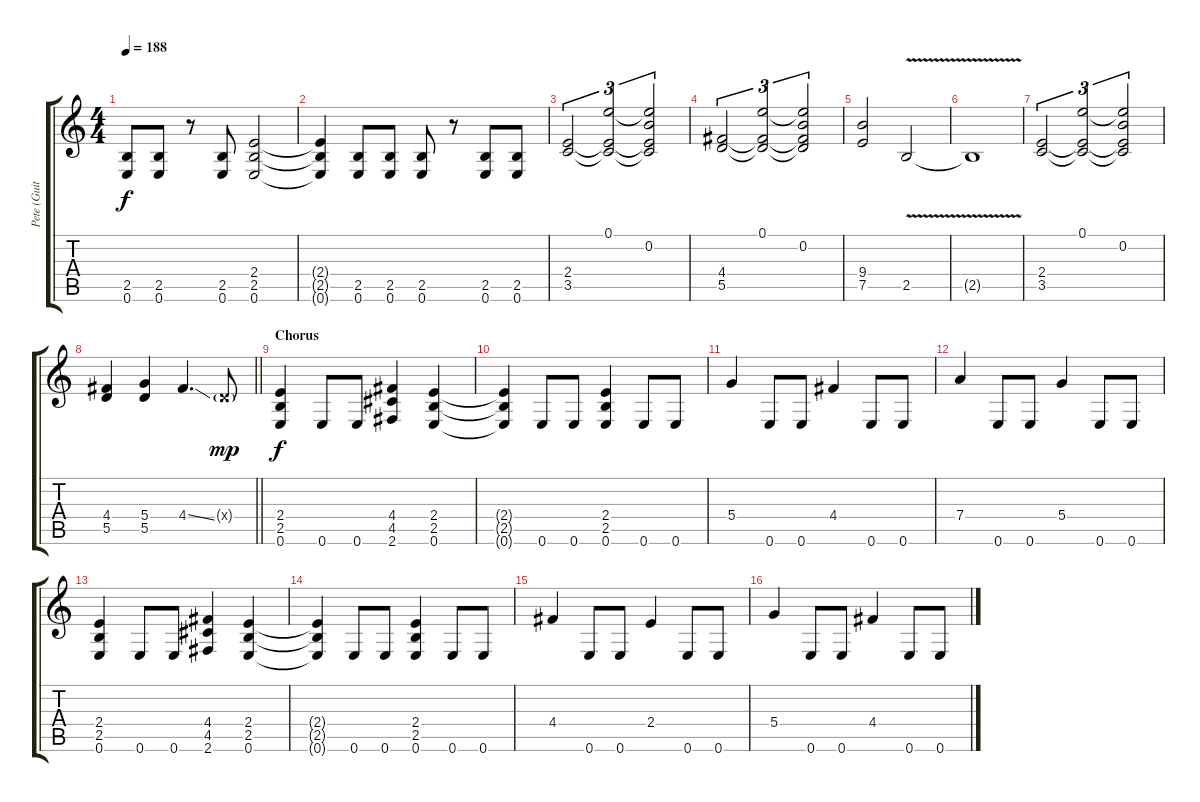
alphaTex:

\track ("Pete (Guitar I)" "Pete (Guit") {solo instrument distortionguitar}
\staff {score tabs}
\tuning (E4 B3 G3 D3 A2 E2) {hide}
\ts (4 4)
\tempo 188
\clef g2
\ks c
(2.5 0.6).8{dy f} (2.5 0.6).8 r.8 (2.5 0.6).8 (2.4 2.5 0.6).2 |
(2.4{t} 2.5{t} 0.6{t}).4 (2.5 0.6).8 (2.5 0.6).8 (2.5 0.6).8 r.8 (2.5 0.6).8 (2.5 0.6).8 |
(2.4 3.5).2{tu (3 2)} (0.1 2.4{t} 3.5{t}).2{tu (3 2)} (0.1{t} 0.2 2.4{t} 3.5{t}).2{tu (3 2)} |
(4.4 5.5).2{tu (3 2)} (0.1 4.4{t} 5.5{t}).2{tu (3 2)} (0.1{t} 0.2 4.4{t} 5.5{t}).2{tu (3 2)} |
(9.4 7.5).2 2.5{v}.2 |
2.5{t}.1 |
(2.4 3.5).2{tu (3 2)} (0.1 2.4{t} 3.5{t}).2{tu (3 2)} (0.1{t} 0.2 2.4{t} 3.5{t}).2{tu (3 2)} |
\barLineRight lightlight
(4.4 5.5).4 (5.4 5.5).4 4.4{ss}.4{d} 0.4{g x}.8{dy mp} |
\section ("" "Chorus")
(2.4 2.5 0.6).4{dy f} 0.6.8 0.6.8 (4.4 4.5 2.6).4 (2.4 2.5 0.6).4 |
(2.4{t} 2.5{t} 0.6{t}).4 0.6.8 0.6.8 (2.4 2.5 0.6).4 0.6.8 0.6.8 |
5.4.4 0.6.8 0.6.8 4.4.4 0.6.8 0.6.8 |
7.4.4 0.6.8 0.6.8 5.4.4 0.6.8 0.6.8 |
(2.4 2.5 0.6).4 0.6.8 0.6.8 (4.4 4.5 2.6).4 (2.4 2.5 0.6).4 |
(2.4{t} 2.5{t} 0.6{t}).4 0.6.8 0.6.8 (2.4 2.5 0.6).4 0.6.8 0.6.8 |
4.4.4 0.6.8 0.6.8 2.4.4 0.6.8 0.6.8 |
5.4.4 0.6.8 0.6.8 4.4.4 0.6.8 0.6.8
